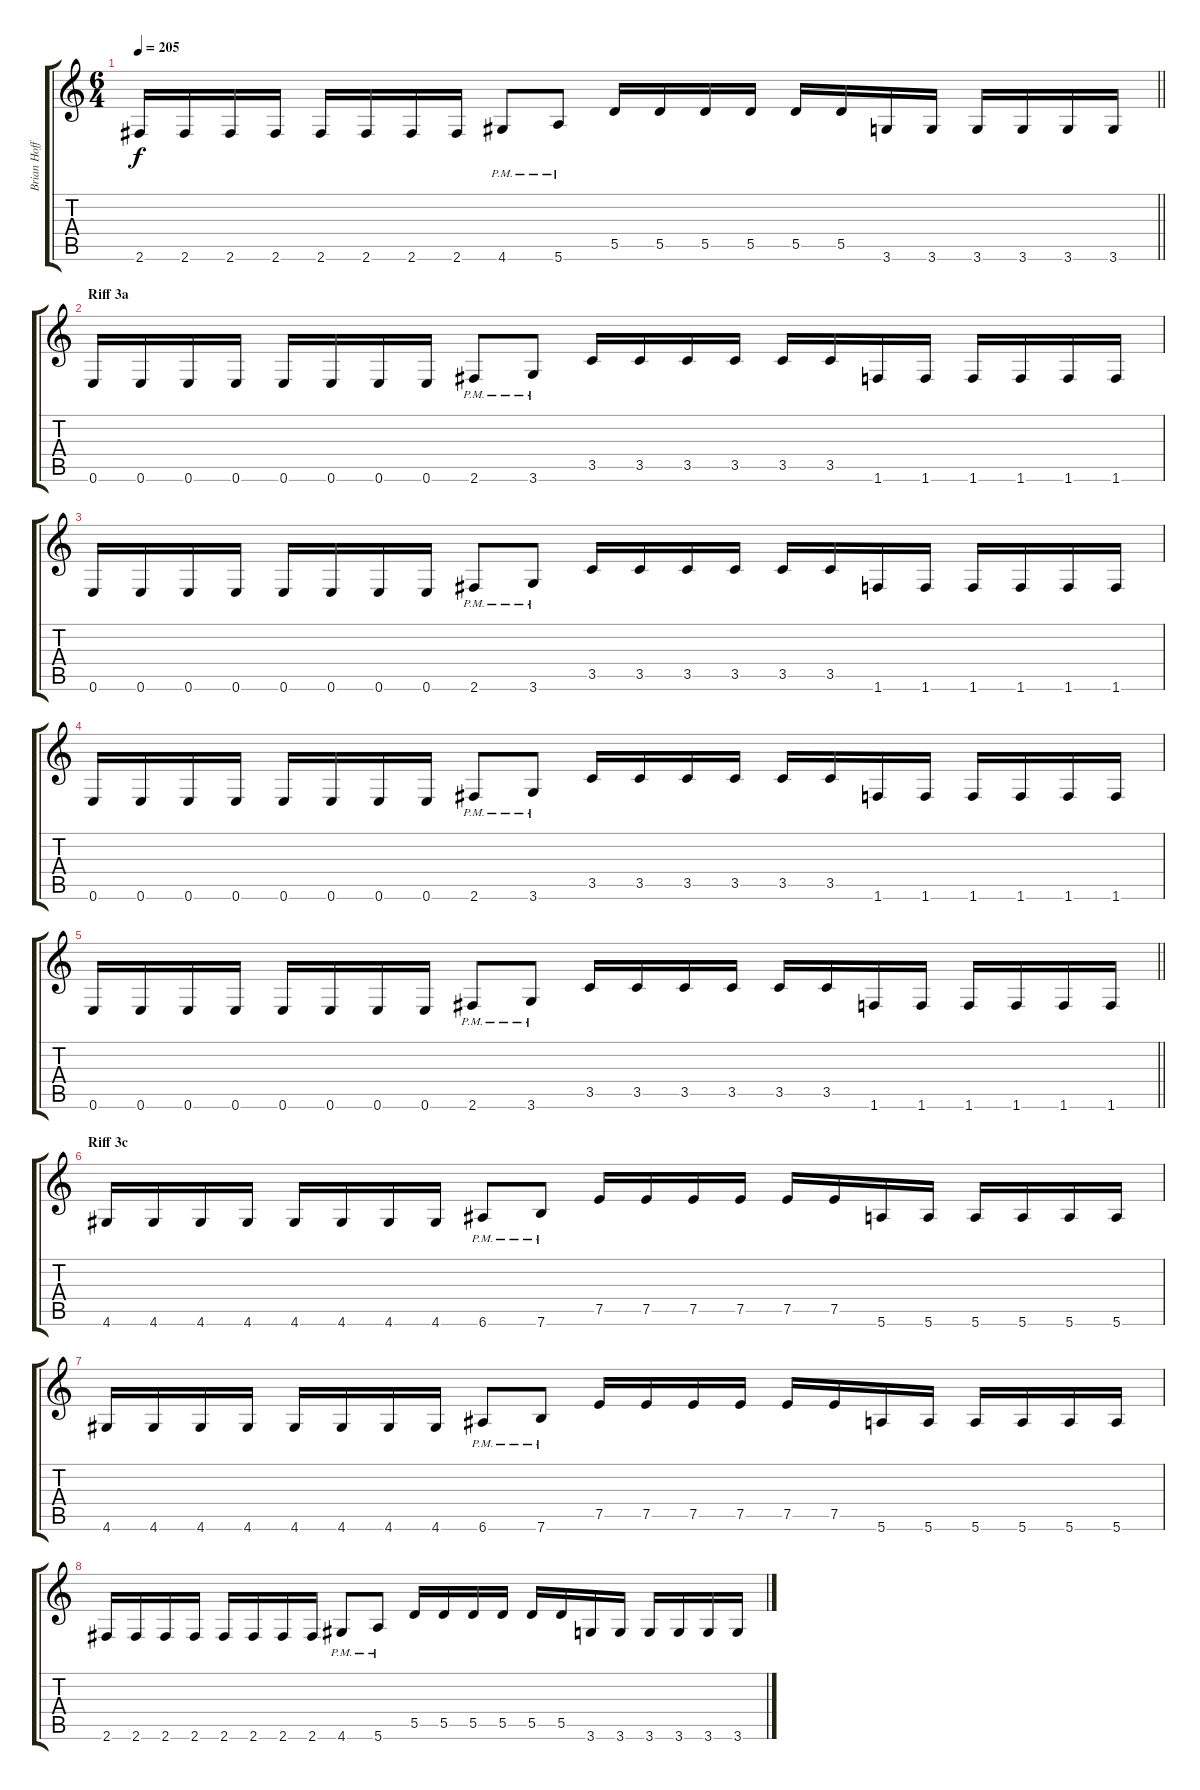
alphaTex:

\track ("Brian Hoffman" "Brian Hoff") {instrument distortionguitar}
\staff {score tabs}
\tuning (E4 B3 G3 D3 A2 E2) {hide}
\ts (6 4)
\tempo 205
\clef g2
\barLineRight lightlight
\ks c
2.6.16{dy f} 2.6.16 2.6.16 2.6.16 2.6.16 2.6.16 2.6.16 2.6.16 4.6{pm}.8 5.6{pm}.8 5.5.16 5.5.16 5.5.16 5.5.16 5.5.16 5.5.16 3.6.16 3.6.16 3.6.16 3.6.16 3.6.16 3.6.16 |
\section ("" "Riff 3a")
0.6.16 0.6.16 0.6.16 0.6.16 0.6.16 0.6.16 0.6.16 0.6.16 2.6{pm}.8 3.6{pm}.8 3.5.16 3.5.16 3.5.16 3.5.16 3.5.16 3.5.16 1.6.16 1.6.16 1.6.16 1.6.16 1.6.16 1.6.16 |
0.6.16 0.6.16 0.6.16 0.6.16 0.6.16 0.6.16 0.6.16 0.6.16 2.6{pm}.8 3.6{pm}.8 3.5.16 3.5.16 3.5.16 3.5.16 3.5.16 3.5.16 1.6.16 1.6.16 1.6.16 1.6.16 1.6.16 1.6.16 |
0.6.16 0.6.16 0.6.16 0.6.16 0.6.16 0.6.16 0.6.16 0.6.16 2.6{pm}.8 3.6{pm}.8 3.5.16 3.5.16 3.5.16 3.5.16 3.5.16 3.5.16 1.6.16 1.6.16 1.6.16 1.6.16 1.6.16 1.6.16 |
\barLineRight lightlight
0.6.16 0.6.16 0.6.16 0.6.16 0.6.16 0.6.16 0.6.16 0.6.16 2.6{pm}.8 3.6{pm}.8 3.5.16 3.5.16 3.5.16 3.5.16 3.5.16 3.5.16 1.6.16 1.6.16 1.6.16 1.6.16 1.6.16 1.6.16 |
\section ("" "Riff 3c")
4.6.16 4.6.16 4.6.16 4.6.16 4.6.16 4.6.16 4.6.16 4.6.16 6.6{pm}.8 7.6{pm}.8 7.5.16 7.5.16 7.5.16 7.5.16 7.5.16 7.5.16 5.6.16 5.6.16 5.6.16 5.6.16 5.6.16 5.6.16 |
4.6.16 4.6.16 4.6.16 4.6.16 4.6.16 4.6.16 4.6.16 4.6.16 6.6{pm}.8 7.6{pm}.8 7.5.16 7.5.16 7.5.16 7.5.16 7.5.16 7.5.16 5.6.16 5.6.16 5.6.16 5.6.16 5.6.16 5.6.16 |
2.6.16 2.6.16 2.6.16 2.6.16 2.6.16 2.6.16 2.6.16 2.6.16 4.6{pm}.8 5.6{pm}.8 5.5.16 5.5.16 5.5.16 5.5.16 5.5.16 5.5.16 3.6.16 3.6.16 3.6.16 3.6.16 3.6.16 3.6.16
